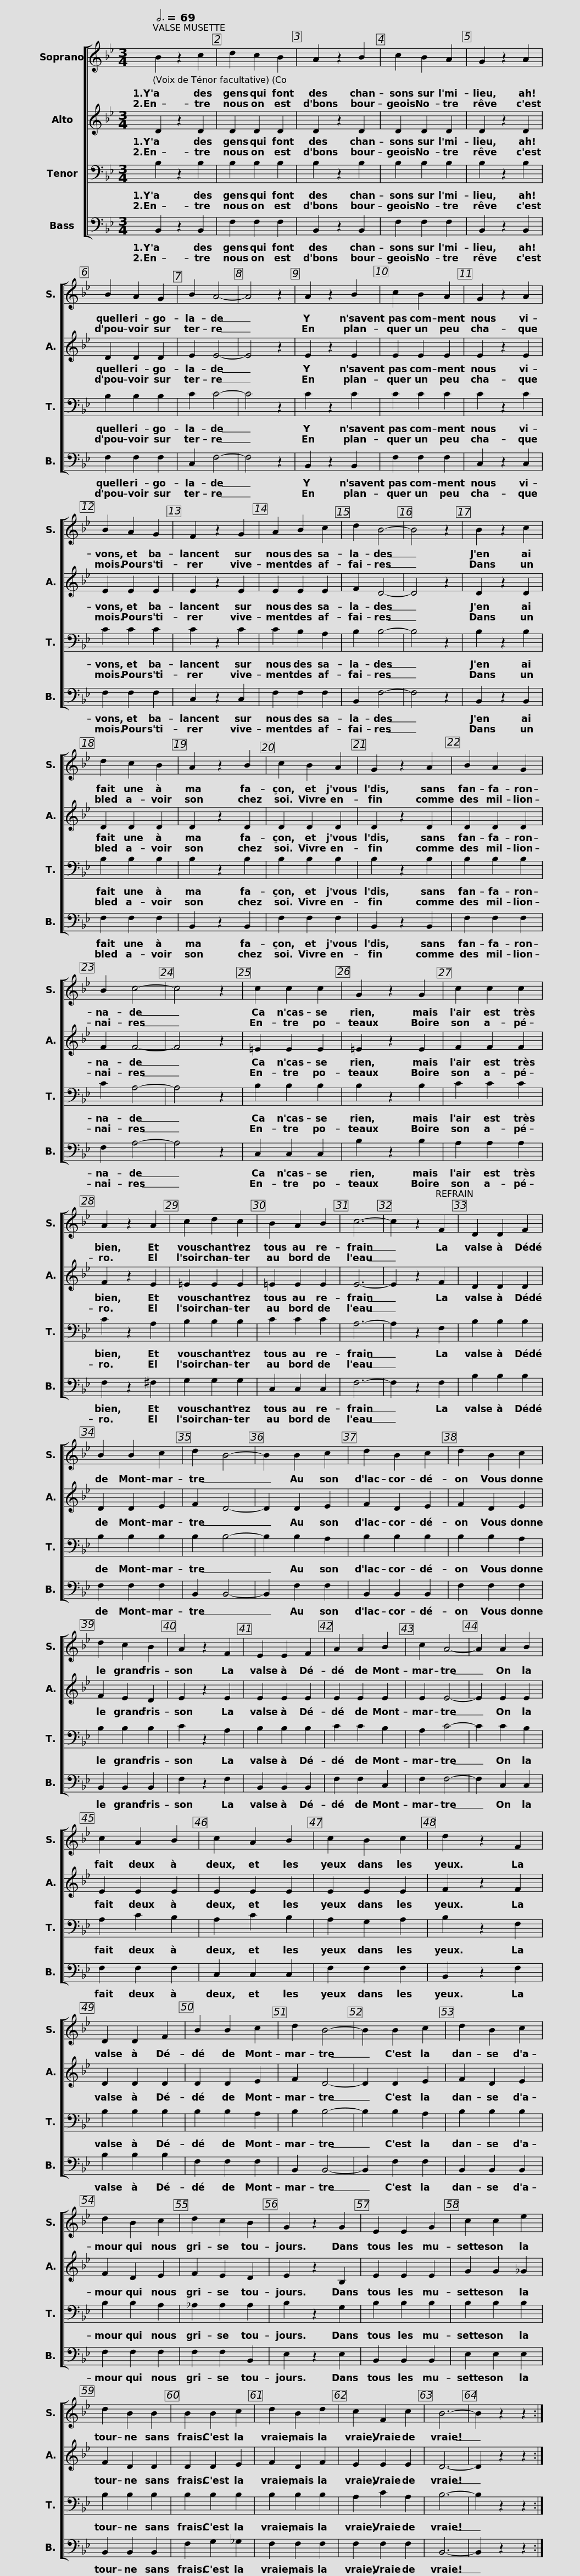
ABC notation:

X:1
%%score [ 1 2 3 4 ]
L:1/8
Q:3/4=69
M:3/4
I:linebreak $
K:Bb
V:1 treble
V:2 treble
V:3 bass
V:4 bass
V:1
 B2 z2 c2 | d2 c2 B2 | A2 z2 B2 | c2 B2 A2 | G2 z2 A2 | %5
 B2 A2 G2 | B2 A4- | A4 z2 | A2 z2 B2 |$ c2 B2 A2 | %10
 G2 z2 A2 | B2 A2 G2 | F2 z2 G2 | A2 B2 c2 | d2 B4- | %15
 B4 z2 | B2 z2 c2 | d2 c2 B2 | A2 z2 B2 |$ c2 B2 A2 | %20
 G2 z2 A2 | B2 A2 G2 | B2 c4- | c4 z2 | c2 c2 c2 | %25
 G2 z2 G2 | c2 c2 c2 | A2 z2 A2 | c2 d2 c2 |$ B2 A2 B2 | %30
 c6- | c2 z2 F2 | D2 D2 F2 | B2 B2 c2 | d2 B4- | %35
 B2 B2 c2 | d2 B2 c2 | d2 B2 c2 | d2 c2 B2 |$ A2 z2 F2 | %40
 E2 E2 F2 | A2 A2 B2 | c2 A4- | A2 A2 B2 | c2 A2 B2 | %45
 c2 A2 B2 | c2 B2 c2 | d2 z2 F2 | D2 D2 F2 |$ B2 B2 c2 | %50
 d2 B4- | B2 B2 c2 | d2 B2 c2 | d2 B2 c2 | d2 c2 B2 | %55
 G2 z2 G2 | E2 E2 G2 | c2 c2 e2 | d2 B2 B2 |$ B2 B2 c2 | %60
 d2 B2 d2 | c2 F2 c2 | B6- | B2 z2 z2 :| %64
V:2
 D2 z2 D2 | D2 D2 D2 | D2 z2 D2 | D2 D2 D2 | D2 z2 D2 | %5
 D2 D2 D2 | E2 E4- | E4 z2 | E2 z2 E2 |$ E2 E2 E2 | %10
 E2 z2 E2 | E2 E2 E2 | E2 z2 E2 | E2 E2 E2 | F2 D4- | %15
 D4 z2 | D2 z2 D2 | D2 D2 D2 | D2 z2 D2 |$ D2 D2 D2 | %20
 D2 z2 D2 | D2 D2 D2 | F2 F4- | F4 z2 | =E2 E2 E2 | %25
 =E2 z2 E2 | F2 F2 F2 | F2 z2 E2 | =E2 E2 E2 |$ =E2 E2 E2 | %30
 E6- | E2 z2 F2 | D2 D2 D2 | D2 D2 E2 | F2 D4- | %35
 D2 D2 E2 | F2 D2 E2 | F2 D2 E2 | F2 E2 D2 |$ E2 z2 E2 | %40
 E2 E2 E2 | E2 E2 E2 | E2 E4- | E2 E2 E2 | E2 E2 E2 | %45
 E2 E2 E2 | E2 E2 E2 | F2 z2 F2 | D2 D2 D2 |$ D2 D2 E2 | %50
 F2 D4- | D2 D2 E2 | F2 D2 E2 | F2 D2 E2 | F2 E2 D2 | %55
 E2 z2 B,2 | E2 E2 E2 | G2 G2 _G2 | F2 D2 D2 |$ D2 D2 E2 | %60
 F2 D2 F2 | E2 E2 E2 | D6- | D2 z2 z2 :| %64
V:3
 B,2 z2 B,2 | B,2 B,2 B,2 | B,2 z2 B,2 | B,2 B,2 B,2 | B,2 z2 B,2 | %5
 B,2 B,2 B,2 | C2 C4- | C4 z2 | C2 z2 C2 |$ C2 C2 C2 | %10
 C2 z2 C2 | C2 C2 C2 | C2 z2 C2 | C2 B,2 A,2 | B,2 B,4- | %15
 B,4 z2 | B,2 z2 B,2 | B,2 B,2 B,2 | B,2 z2 B,2 |$ B,2 B,2 B,2 | %20
 B,2 z2 B,2 | B,2 B,2 B,2 | C2 A,4- | A,4 z2 | B,2 B,2 B,2 | %25
 B,2 z2 B,2 | C2 C2 C2 | C2 z2 A,2 | B,2 B,2 B,2 |$ C2 C2 C2 | %30
 A,6- | A,2 z2 F,2 | B,2 B,2 B,2 | B,2 B,2 B,2 | B,2 B,4- | %35
 B,2 B,2 A,2 | B,2 B,2 B,2 | B,2 B,2 A,2 | B,2 B,2 B,2 |$ C2 z2 A,2 | %40
 B,2 B,2 B,2 | C2 C2 B,2 | A,2 C4- | C2 C2 B,2 | A,2 C2 B,2 | %45
 A,2 C2 B,2 | A,2 G,2 A,2 | B,2 z2 F,2 | B,2 B,2 B,2 |$ B,2 B,2 A,2 | %50
 B,2 B,4- | B,2 B,2 A,2 | B,2 B,2 B,2 | B,2 B,2 A,2 | _A,2 A,2 A,2 | %55
 B,2 z2 G,2 | B,2 B,2 B,2 | B,2 B,2 B,2 | B,2 B,2 B,2 |$ B,2 B,2 B,2 | %60
 B,2 B,2 B,2 | A,2 C2 A,2 | B,6- | B,2 z2 z2 :| %64
V:4
 B,,2 z2 B,,2 | F,2 F,2 F,2 | B,,2 z2 B,,2 | F,2 F,2 F,2 | B,,2 z2 B,,2 | %5
 F,2 F,2 F,2 | C,2 F,4- | F,4 z2 | B,,2 z2 B,,2 |$ F,2 F,2 F,2 | %10
 C,2 z2 C,2 | F,2 F,2 F,2 | C,2 z2 C,2 | F,2 F,2 F,2 | B,,2 F,4- | %15
 F,4 z2 | B,,2 z2 B,,2 | F,2 F,2 F,2 | B,,2 z2 B,,2 |$ F,2 F,2 F,2 | %20
 B,,2 z2 B,,2 | F,2 F,2 F,2 | F,2 A,4- | A,4 z2 | C,2 C,2 C,2 | %25
 B,2 z2 B,2 | A,2 A,2 A,2 | F,2 z2 ^F,2 | G,2 G,2 G,2 |$ C,2 C,2 C,2 | %30
 F,6- | F,2 z2 F,2 | B,2 B,2 B,2 | F,2 F,2 F,2 | B,,2 B,,4- | %35
 B,,2 F,2 F,2 | B,,2 B,,2 B,,2 | F,2 F,2 F,2 | B,,2 B,,2 B,,2 |$ F,2 z2 F,2 | %40
 B,,2 B,,2 B,,2 | F,2 F,2 C,2 | F,2 F,4- | F,2 C,2 C,2 | F,2 F,2 F,2 | %45
 C,2 C,2 C,2 | F,2 F,2 F,2 | B,,2 z2 F,2 | B,2 B,2 B,2 |$ F,2 F,2 F,2 | %50
 B,,2 B,,4- | B,,2 F,2 F,2 | B,,2 B,,2 B,,2 | F,2 F,2 F,2 | F,2 F,2 B,,2 | %55
 E,2 z2 E,2 | B,,2 B,,2 B,,2 | E,2 E,2 E,2 | B,,2 B,,2 B,,2 |$ F,2 G,2 _G,2 | %60
 F,2 F,2 F,2 | F,2 F,2 F,2 | B,,6- | B,,2 z2 z2 :| %64
